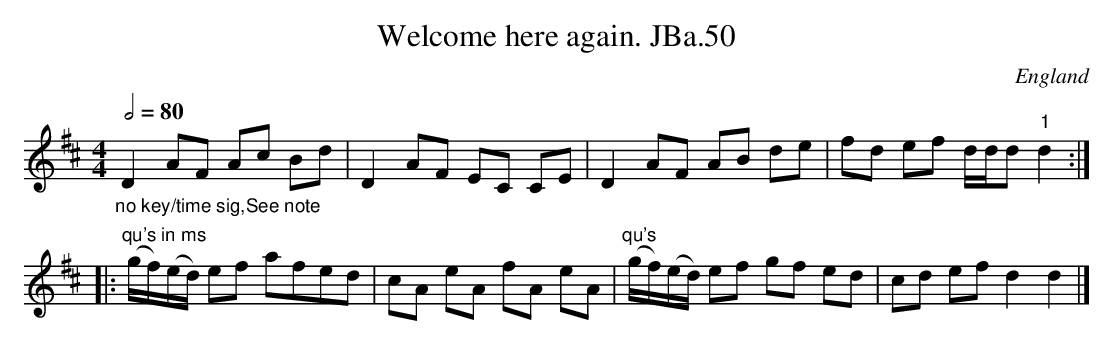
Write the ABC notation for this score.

X:1
T:Welcome here again. JBa.50
L:1/8
M:4/4
O:England
Q:1/2=80
K:D major
"_no key/time sig,See note"
D2 AF Ac Bd | D2 AF EC CE |\
D2 AF AB de | fd ef d/d/d "1"d2 :|!
|:"qu's in ms"(g/f/)(e/d/) ef afed | cA eA fA eA |\
"qu's"(g/f/)(e/d/) ef gf ed | cd ef d2d2 |]
